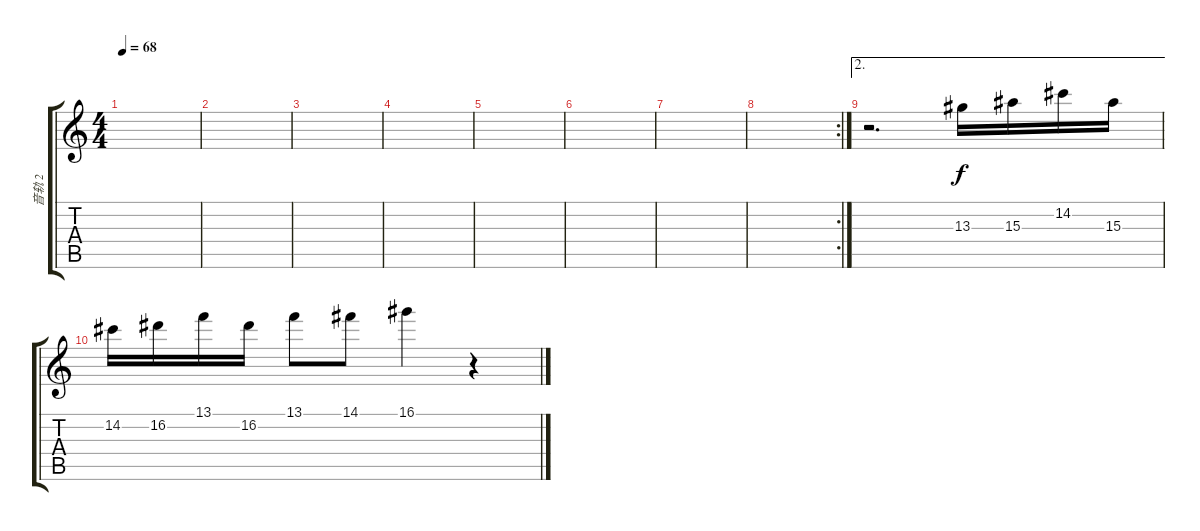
\track ("音轨 2" "音轨 2") {instrument electricguitarclean}
\staff {score tabs}
\tuning (E4 B3 G3 D3 A2 E2) {hide}
\ts (4 4)
\tempo 68
\clef g2
\ks c
|
|
|
|
|
|
|
\rc 2
|
\ae 2
r.2{d} 13.3.16 15.3.16 14.2.16 15.3.16 |
14.2.16 16.2.16 13.1.16 16.2.16 13.1.8 14.1.8 16.1.4 r.4
